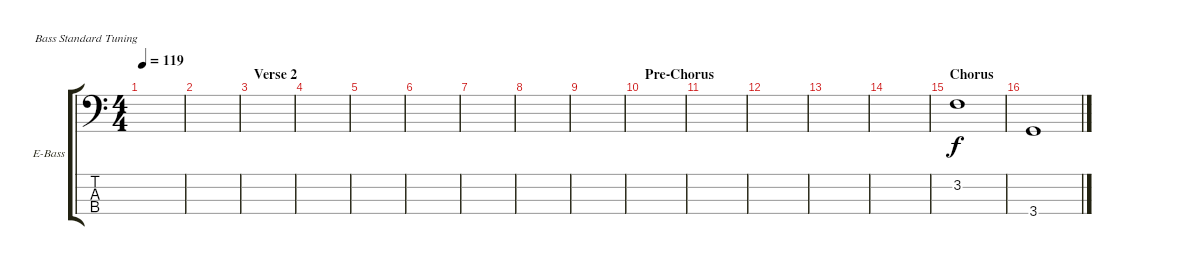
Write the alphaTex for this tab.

\defaultSystemsLayout 4
\bracketExtendMode groupsimilarinstruments
\firstSystemTrackNameOrientation horizontal
\otherSystemsTrackNameOrientation horizontal
\track ("Electric Bass" "E-Bass") {instrument electricbassfinger}
\staff {score tabs}
\tuning (G2 D2 A1 E1)
\ts (4 4)
\tempo 119
\clef f4
\scale
0.333333
\ks c
|
\scale
0.333333 |
\section ("" "Verse 2")
\scale
0.333333 |
\scale
0.333333 |
\scale
0.333333 |
\scale
0.333333 |
\scale
0.333333 |
\scale
0.333333 |
\scale
0.333333 |
\section ("" "Pre-Chorus")
\scale
0.333333 |
\scale
0.333333 |
\scale
0.333333 |
\scale
0.333333 |
\scale
0.333333 |
\section ("" "Chorus")
\scale
0.333333 3.2.1 |
\scale
0.333333 3.4.1
